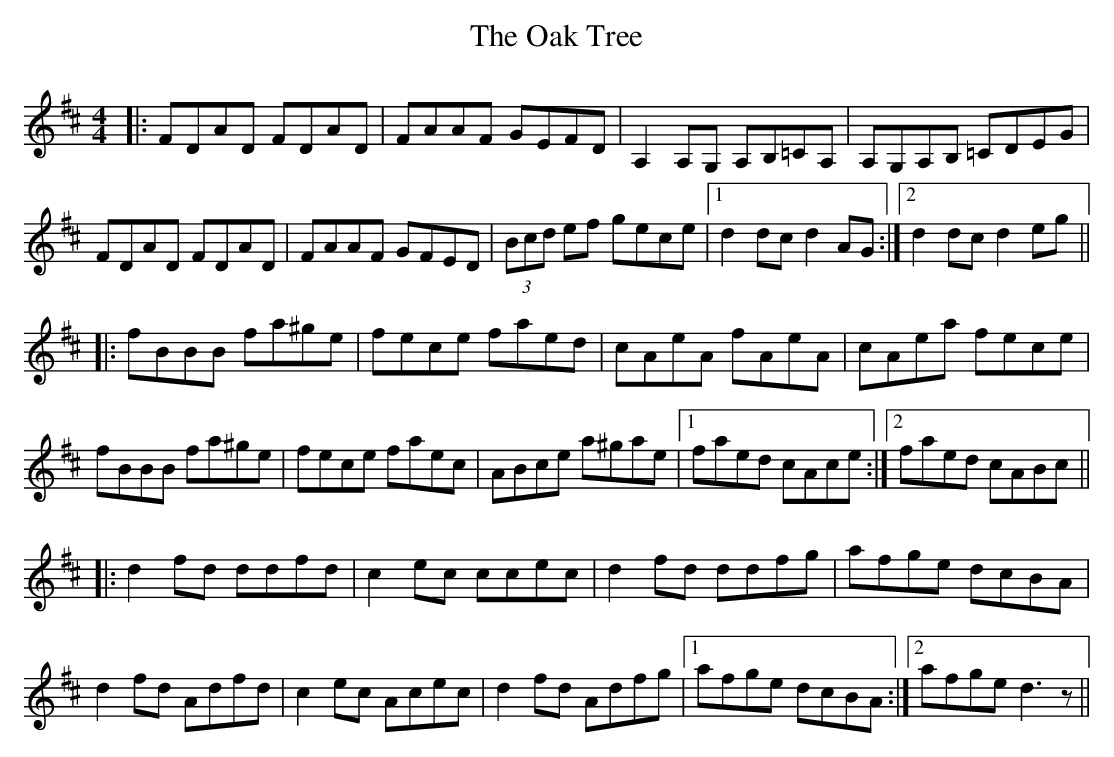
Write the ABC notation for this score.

X:1
T: The Oak Tree
M: 4/4
L: 1/8
K: Dmaj
|:FDAD FDAD|FAAF GEFD|A,2 A,G, A,B,=CA,|A,G,A,B, =CDEG|
FDAD FDAD|FAAF GFED|(3Bcd ef gece|1 d2dc d2AG:|2 d2 dc d2eg||
|:fBBB fa^ge|fece faed|cAeA fAeA|cAea fece|
fBBB fa^ge|fece faec|ABce a^gae|1 faed cAce:|2 faed cABc||
|:d2fd ddfd|c2ec ccec|d2fd ddfg|afge dcBA|
d2fd Adfd|c2ec Acec|d2fd Adfg|1 afge dcBA:|2 afge d3z||
